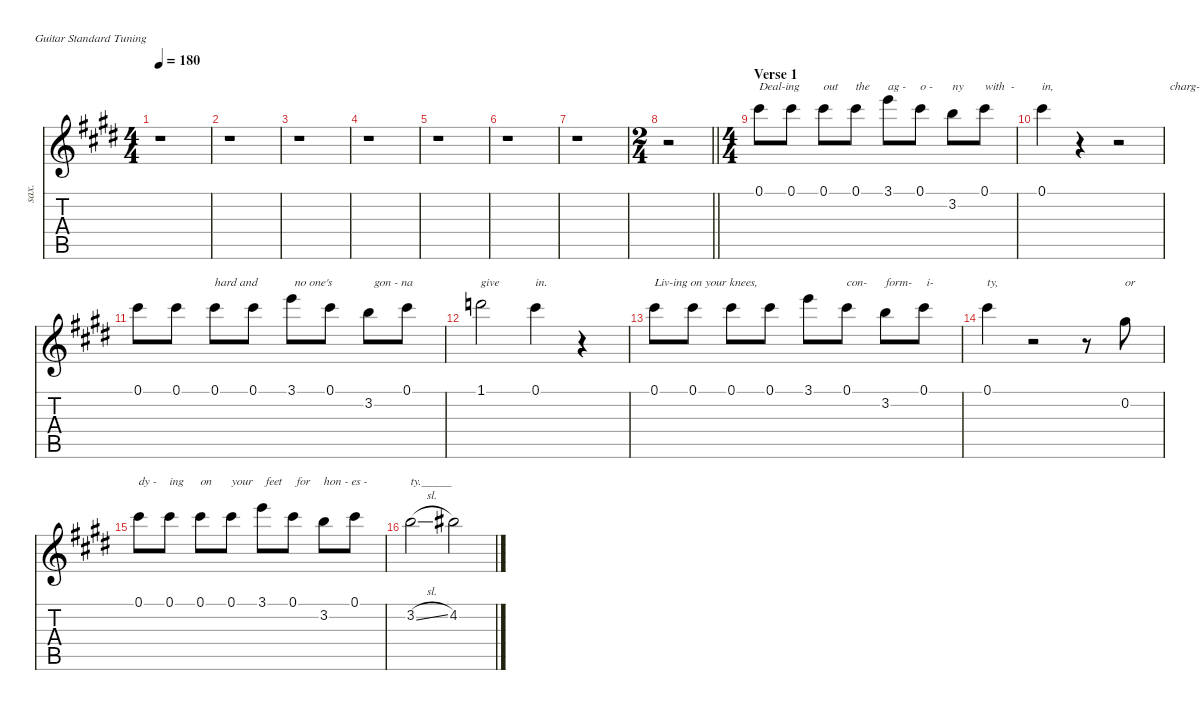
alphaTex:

\defaultSystemsLayout 4
\hideDynamics
\bracketExtendMode nobrackets
\otherSystemsTrackNameOrientation horizontal
\track ("James Hetfield (vocals)" "sax.") {instrument baritonesax}
\staff {score tabs}
\tuning (E4 B3 G3 D3 A2 E2)
\displaytranspose 21
\ts (4 4)
\tempo 180
\clef g2
\ks c#minor
r.1{dy f beam Down} |
r.1{beam Down} |
r.1{beam Down} |
r.1{beam Down} |
r.1{beam Down} |
r.1{beam Down} |
r.1{beam Down} |
\ts (2 4)
\beaming (8 2 2 2 2)
\barLineRight lightlight
r.2{beam Down} |
\ts (4 4)
\beaming (8 2 2 2 2)
\section ("" "Verse 1")
0.1{acc #}.8{txt "Deal-ing" beam Down} 0.1{acc #}.8{beam Down} 0.1{acc #}.8{txt "out" beam Down} 0.1{acc #}.8{txt "the" beam Down} 3.1{acc forcenatural}.8{txt "ag -" beam Down} 0.1{acc #}.8{txt "o -" beam Down} 3.2{acc forcenatural}.8{txt "ny" beam Down} 0.1{acc #}.8{txt "with  -" beam Down} |
0.1{acc #}.4{txt "in," beam Down} r.4{beam Down} r.2{txt "                 charg-ing" beam Down} |
0.1{acc #}.8{beam Down} 0.1{acc #}.8{beam Down} 0.1{acc #}.8{txt "hard and" beam Down} 0.1{acc #}.8{beam Down} 3.1{acc forcenatural}.8{txt " no one's" beam Down} 0.1{acc #}.8{beam Down} 3.2{acc forcenatural}.8{txt "  gon - na" beam Down} 0.1{acc #}.8{beam Down} |
1.1{acc forcenatural}.2{txt "give" beam Down} 0.1{acc #}.4{txt "in." beam Down} r.4{beam Down} |
0.1{acc #}.8{txt "Liv-ing on your knees," beam Down} 0.1{acc #}.8{beam Down} 0.1{acc #}.8{beam Down} 0.1{acc #}.8{beam Down} 3.1{acc forcenatural}.8{beam Down} 0.1{acc #}.8{txt "con-" beam Down} 3.2{acc forcenatural}.8{txt "form-" beam Down} 0.1{acc #}.8{txt " i-" beam Down} |
0.1{acc #}.4{txt "ty," beam Down} r.2{beam Down} r.8{beam Down} 0.2{acc #}.8{txt "or" beam Down} |
0.1{acc #}.8{txt "dy -" beam Down} 0.1{acc #}.8{txt "ing" beam Down} 0.1{acc #}.8{txt "on" beam Down} 0.1{acc #}.8{txt "your" beam Down} 3.1{acc forcenatural}.8{txt " feet" beam Down} 0.1{acc #}.8{txt " for" beam Down} 3.2{acc forcenatural}.8{txt "hon - es -" beam Down} 0.1{acc #}.8{beam Down} |
3.2{sl acc forcenatural}.2{txt "ty._____" beam Down} 4.2{acc #}.2{beam Down}
